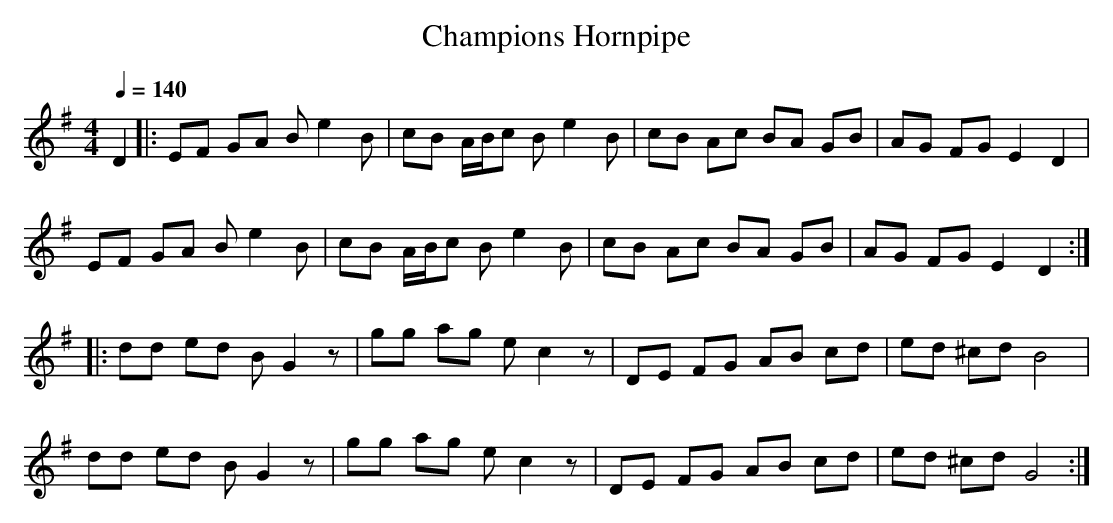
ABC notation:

X:1
T: Champions Hornpipe
M: 4/4
L: 1/8
Q:1/4=140
K:G % 1 sharp
D2|:EF GA Be2B|cB A/2B/2c Be2B|cB Ac BA GB|AG FG E2D2|
    EF GA Be2B|cB A/2B/2c Be2B|cB Ac BA GB|AG FG E2D2:|
|: dd ed BG2z|gg ag ec2z|DE FG AB cd|ed ^cd B4|
   dd ed BG2z|gg ag ec2z|DE FG AB cd|ed ^cd G4:|
